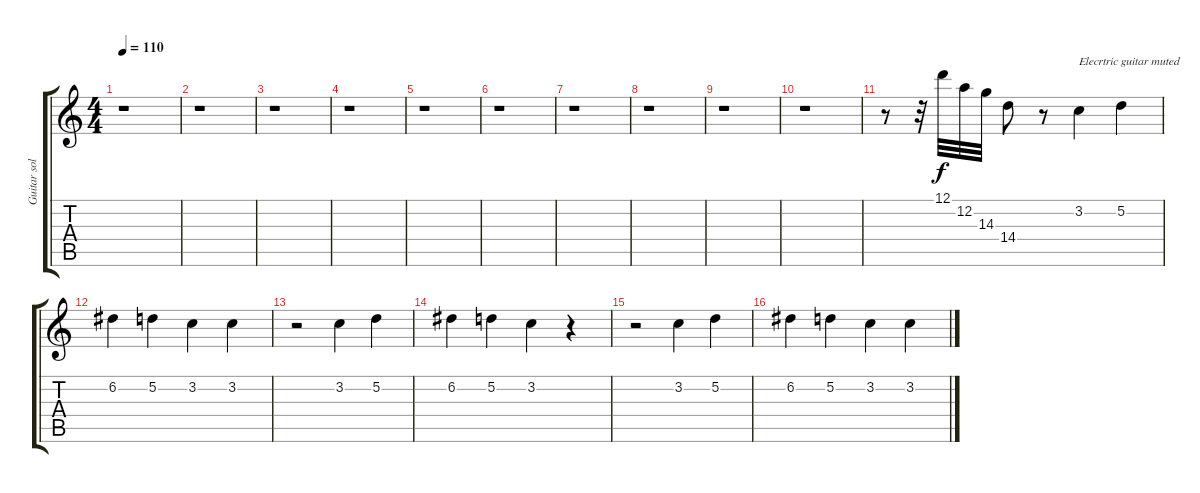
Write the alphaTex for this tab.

\track ("Guitar solo" "Guitar sol") {instrument distortionguitar}
\staff {score tabs}
\tuning (D4 A3 F3 C3 G2 D2) {hide}
\ts (4 4)
\tempo 110
\clef g2
\ks c
r.1{dy f} |
r.1 |
r.1 |
r.1 |
r.1 |
r.1 |
r.1 |
r.1 |
r.1 |
r.1 |
r.8 r.32{volume 12 instrument banjo} 12.1.32 12.2.32 14.3.32 14.4.8 r.8 3.2.4{txt "Elecrtric guitar muted" volume 16 instrument electricguitarmuted} 5.2.4 |
6.2.4{instrument electricguitarmuted} 5.2.4 3.2.4 3.2.4 |
r.2{instrument electricguitarmuted} 3.2.4 5.2.4 |
6.2.4{instrument electricguitarmuted} 5.2.4 3.2.4 r.4 |
r.2{instrument electricguitarmuted} 3.2.4 5.2.4 |
6.2.4{instrument electricguitarmuted} 5.2.4 3.2.4 3.2.4
